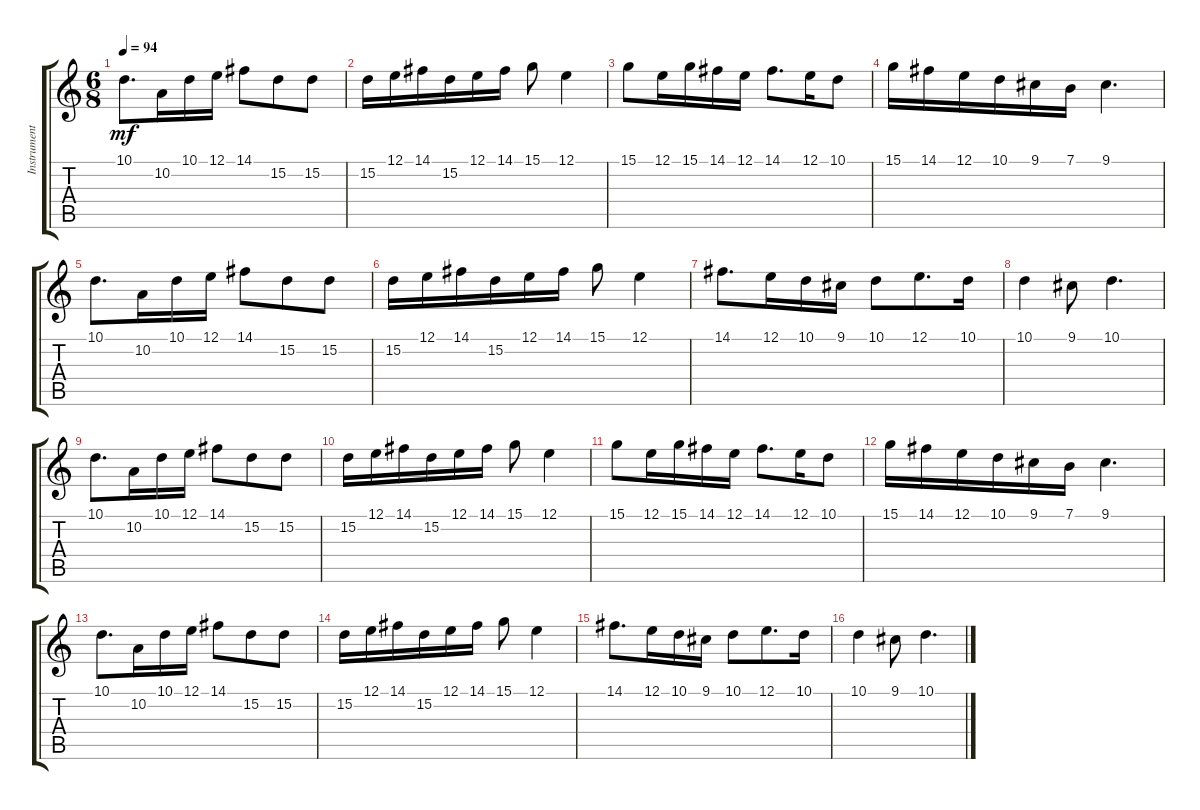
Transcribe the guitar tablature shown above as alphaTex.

\track ("Instrument 4 (Koto)" "Instrument") {instrument koto}
\staff {score tabs}
\tuning (E4 B3 G3 D3 A2 E2) {hide}
\ts (6 8)
\tempo 94
\clef g2
\ks c
10.1.8{d dy mf} 10.2.16 10.1.16 12.1.16 14.1.8 15.2.8 15.2.8 |
15.2.16 12.1.16 14.1.16 15.2.16 12.1.16 14.1.16 15.1.8 12.1.4 |
15.1.8 12.1.16 15.1.16 14.1.16 12.1.16 14.1.8{d} 12.1.16 10.1.8 |
15.1.16 14.1.16 12.1.16 10.1.16 9.1.16 7.1.16 9.1.4{d} |
10.1.8{d} 10.2.16 10.1.16 12.1.16 14.1.8 15.2.8 15.2.8 |
15.2.16 12.1.16 14.1.16 15.2.16 12.1.16 14.1.16 15.1.8 12.1.4 |
14.1.8{d} 12.1.16 10.1.16 9.1.16 10.1.8 12.1.8{d} 10.1.16 |
10.1.4 9.1.8 10.1.4{d} |
10.1.8{d} 10.2.16 10.1.16 12.1.16 14.1.8 15.2.8 15.2.8 |
15.2.16 12.1.16 14.1.16 15.2.16 12.1.16 14.1.16 15.1.8 12.1.4 |
15.1.8 12.1.16 15.1.16 14.1.16 12.1.16 14.1.8{d} 12.1.16 10.1.8 |
15.1.16 14.1.16 12.1.16 10.1.16 9.1.16 7.1.16 9.1.4{d} |
10.1.8{d} 10.2.16 10.1.16 12.1.16 14.1.8 15.2.8 15.2.8 |
15.2.16 12.1.16 14.1.16 15.2.16 12.1.16 14.1.16 15.1.8 12.1.4 |
14.1.8{d} 12.1.16 10.1.16 9.1.16 10.1.8 12.1.8{d} 10.1.16 |
10.1.4 9.1.8 10.1.4{d}
